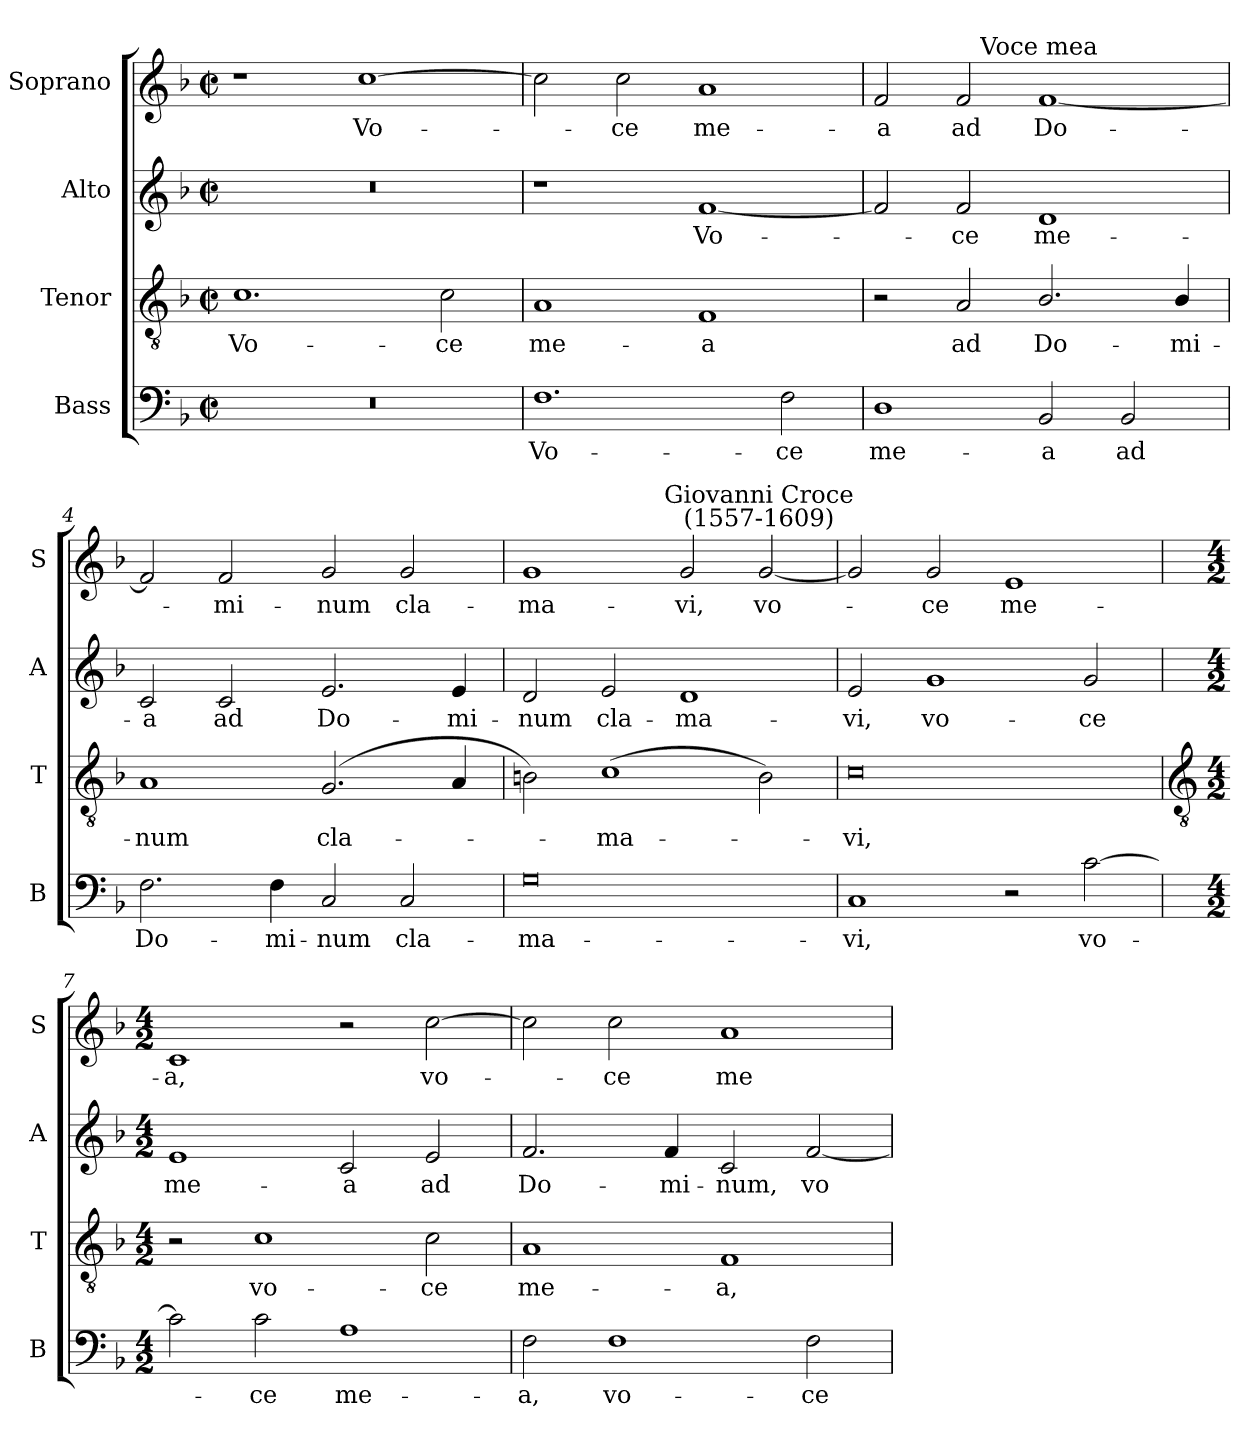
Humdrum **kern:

**kern	**text	**kern	**text	**kern	**text	**kern	**text
*part4	*part4	*part3	*part3	*part2	*part2	*part1	*part1
*staff4	*staff4	*staff3	*staff3	*staff2	*staff2	*staff1	*staff1
*I"Bass	*	*I"Tenor	*	*I"Alto	*	*I"Soprano	*
*I'B	*	*I'T	*	*I'A	*	*I'S	*
*clefF4	*	*clefGv2	*	*clefG2	*	*clefG2	*
*k[b-]	*	*k[b-]	*	*k[b-]	*	*k[b-]	*
*F:	*	*F:	*	*F:	*	*F:	*
*M4/2	*	*M4/2	*	*M4/2	*	*M4/2	*
*met(c|)	*	*met(c|)	*	*met(c|)	*	*met(c|)	*
=1	=1	=1	=1	=1	=1	=1	=1
!	!	!	!LO:LY:b	!	!	!	!
0r	.	1.c	Vo-	0r	.	1r	.
!	!	!	!	!	!	!	!LO:LY:b
.	.	.	.	.	.	[1cc	Vo-
!	!	!	!LO:LY:b	!	!	!	!
.	.	2c	-ce	.	.	.	.
=2	=2	=2	=2	=2	=2	=2	=2
!	!LO:LY:b	!	!LO:LY:b	!	!	!	!
1.F	Vo-	1A/	me-	1r	.	2cc]	.
!	!	!	!	!	!	!	!LO:LY:b
.	.	.	.	.	.	2cc	ce
!	!	!	!LO:LY:b	!	!LO:LY:b	!	!LO:LY:b
.	.	1F	-a	[1f	Vo-	1a/	me-
!	!LO:LY:b	!	!	!	!	!	!
2F	-ce	.	.	.	.	.	.
=3	=3	=3	=3	=3	=3	=3	=3
!	!LO:LY:b	!	!	!	!	!	!LO:LY:b
1D	me-	2r	.	2f]	.	2f	-a
!	!	!	!LO:LY:b	!	!LO:LY:b	!	!LO:LY:b
.	.	2A	ad	2f	ce	2f	ad
!	!	!	!	!	!	!LO:TX:a:cj:t=Voce mea	!
!	!LO:LY:b	!	!LO:LY:b	!	!LO:LY:b	!	!LO:LY:b
2BB-	-a	2.B-/	Do-	1d	me-	[1f	Do-
!	!LO:LY:b	!	!	!	!	!	!
2BB-	ad	.	.	.	.	.	.
!	!	!	!LO:LY:b	!	!	!	!
.	.	4B-/	-mi-	.	.	.	.
=4	=4	=4	=4	=4	=4	=4	=4
!	!LO:LY:b	!	!LO:LY:b	!	!LO:LY:b	!	!
2.F	Do-	1A/	-num	2c	-a	2f]	.
!	!	!	!	!	!LO:LY:b	!	!LO:LY:b
.	.	.	.	2c	ad	2f	mi-
!	!LO:LY:b	!	!	!	!	!	!
4F	-mi-	.	.	.	.	.	.
!	!LO:LY:b	!	!LO:LY:b	!	!LO:LY:b	!	!LO:LY:b
2C	-num	(<2.G	cla-	2.e	Do-	2g	-num
!	!LO:LY:b	!	!	!	!	!	!LO:LY:b
2C	cla-	.	.	.	.	2g	cla-
!	!	!	!	!	!LO:LY:b	!	!
.	.	4A	.	4e	-mi-	.	.
=5	=5	=5	=5	=5	=5	=5	=5
!	!LO:LY:b	!	!	!	!LO:LY:b	!	!LO:LY:b
0G	-ma-	2Bn)	.	2d	-num	1g	-ma-
!	!	!	!LO:LY:b	!	!LO:LY:b	!	!
.	.	(>1c	ma-	2e	cla-	.	.
!	!	!	!	!	!LO:LY:b	!	!LO:LY:b
.	.	.	.	1d	-ma-	2g	-vi,
!	!	!	!	!	!	!LO:TX:a:cj:t=Giovanni Croce\n(1557-1609)	!
!	!	!	!	!	!	!	!LO:LY:b
.	.	2B)	.	.	.	[2g	vo-
=6	=6	=6	=6	=6	=6	=6	=6
!	!LO:LY:b	!	!LO:LY:b	!	!LO:LY:b	!	!
1C	-vi,	0c	vi,	2e	-vi,	2g]	.
!	!	!	!	!	!LO:LY:b	!	!LO:LY:b
.	.	.	.	1g	vo-	2g	ce
!	!	!	!	!	!	!	!LO:LY:b
2r	.	.	.	.	.	1e	me-
!	!LO:LY:b	!	!	!	!LO:LY:b	!	!
[2c	vo-	.	.	2g	-ce	.	.
!!LO:LB:g=z
=7	=7	=7	=7	=7	=7	=7	=7
*	*	*clefGv2	*	*	*	*	*
*M4/2	*	*M4/2	*	*M4/2	*	*M4/2	*
!	!	!	!	!	!LO:LY:b	!	!LO:LY:b
2c]	.	2r	.	1e	me-	1c	-a,
!	!LO:LY:b	!	!LO:LY:b	!	!	!	!
2c	ce	1c	vo-	.	.	.	.
!	!LO:LY:b	!	!	!	!LO:LY:b	!	!
1A	me-	.	.	2c	-a	2r	.
!	!	!	!LO:LY:b	!	!LO:LY:b	!	!LO:LY:b
.	.	2c	-ce	2e	ad	[2cc	vo-
=8	=8	=8	=8	=8	=8	=8	=8
!	!LO:LY:b	!	!LO:LY:b	!	!LO:LY:b	!	!
2F	-a,	1A/	me-	2.f	Do-	2cc]	.
!	!LO:LY:b	!	!	!	!	!	!LO:LY:b
1F	vo-	.	.	.	.	2cc	ce
!	!	!	!	!	!LO:LY:b	!	!
.	.	.	.	4f	-mi-	.	.
!	!	!	!LO:LY:b	!	!LO:LY:b	!	!LO:LY:b
.	.	1F	-a,	2c	-num,	1a/	me-
!	!LO:LY:b	!	!	!	!LO:LY:b	!	!
2F	-ce	.	.	[2f	vo-	.	.
=	=	=	=	=	=	=	=
*-	*-	*-	*-	*-	*-	*-	*-
